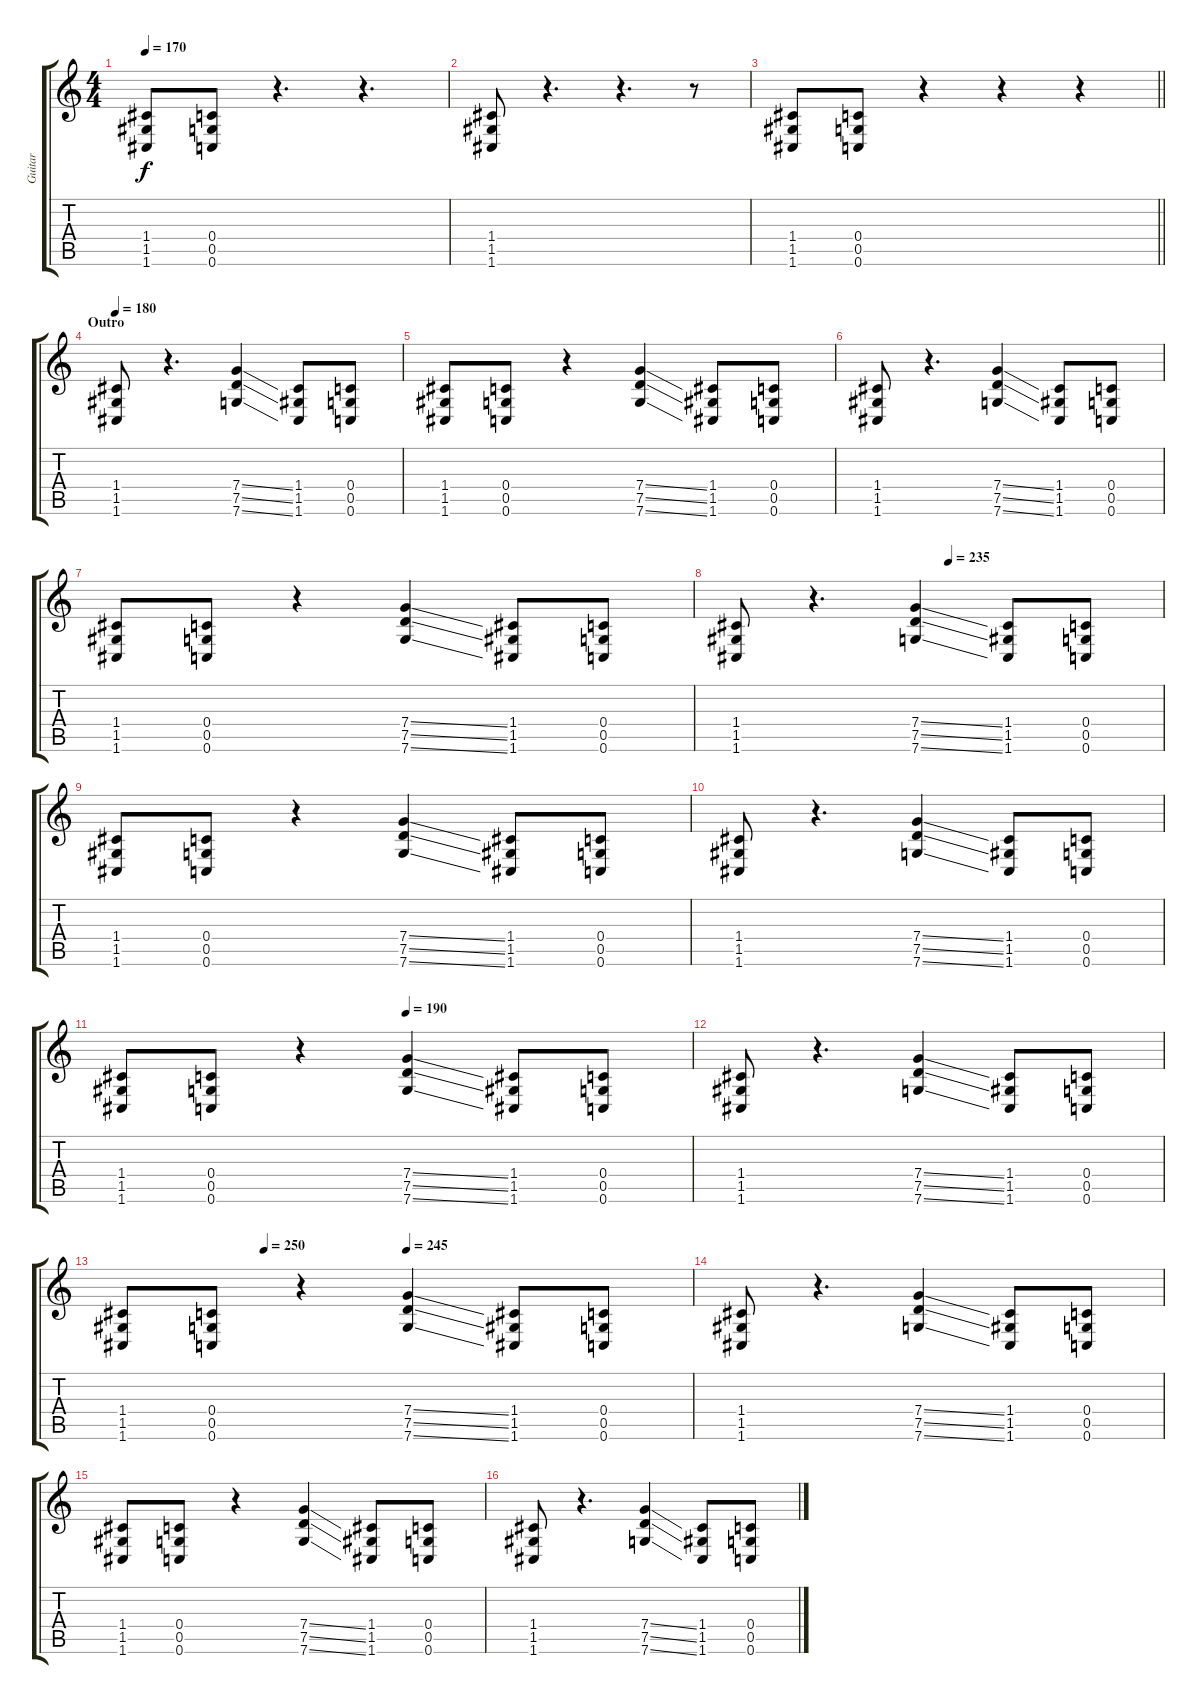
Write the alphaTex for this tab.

\track ("Guitar" "Guitar") {instrument distortionguitar}
\staff {score tabs}
\tuning (D4 A3 F3 C3 G2 C2) {hide}
\ts (4 4)
\tempo 170
\clef g2
\ks c
(1.4 1.5 1.6).8{dy f} (0.4 0.5 0.6).8 r.4{d} r.4{d} |
(1.4 1.5 1.6).8 r.4{d} r.4{d} r.8 |
\barLineRight lightlight
(1.4 1.5 1.6).8 (0.4 0.5 0.6).8 r.4 r.4 r.4 |
\section ("" "Outro")
\tempo 180
(1.4 1.5 1.6).8 r.4{d} (7.4{ss} 7.5{ss} 7.6{ss}).4 (1.4 1.5 1.6).8 (0.4 0.5 0.6).8 |
(1.4 1.5 1.6).8 (0.4 0.5 0.6).8 r.4 (7.4{ss} 7.5{ss} 7.6{ss}).4 (1.4 1.5 1.6).8 (0.4 0.5 0.6).8 |
(1.4 1.5 1.6).8 r.4{d} (7.4{ss} 7.5{ss} 7.6{ss}).4 (1.4 1.5 1.6).8 (0.4 0.5 0.6).8 |
(1.4 1.5 1.6).8 (0.4 0.5 0.6).8 r.4 (7.4{ss} 7.5{ss} 7.6{ss}).4 (1.4 1.5 1.6).8 (0.4 0.5 0.6).8 |
\tempo (235 0.5)
(1.4 1.5 1.6).8 r.4{d} (7.4{ss} 7.5{ss} 7.6{ss}).4 (1.4 1.5 1.6).8 (0.4 0.5 0.6).8 |
(1.4 1.5 1.6).8 (0.4 0.5 0.6).8 r.4 (7.4{ss} 7.5{ss} 7.6{ss}).4 (1.4 1.5 1.6).8 (0.4 0.5 0.6).8 |
(1.4 1.5 1.6).8 r.4{d} (7.4{ss} 7.5{ss} 7.6{ss}).4 (1.4 1.5 1.6).8 (0.4 0.5 0.6).8 |
\tempo (190 0.5)
(1.4 1.5 1.6).8 (0.4 0.5 0.6).8 r.4 (7.4{ss} 7.5{ss} 7.6{ss}).4 (1.4 1.5 1.6).8 (0.4 0.5 0.6).8 |
(1.4 1.5 1.6).8 r.4{d} (7.4{ss} 7.5{ss} 7.6{ss}).4 (1.4 1.5 1.6).8 (0.4 0.5 0.6).8 |
\tempo (250 0.25)
\tempo (245 0.5)
(1.4 1.5 1.6).8 (0.4 0.5 0.6).8 r.4 (7.4{ss} 7.5{ss} 7.6{ss}).4 (1.4 1.5 1.6).8 (0.4 0.5 0.6).8 |
(1.4 1.5 1.6).8 r.4{d} (7.4{ss} 7.5{ss} 7.6{ss}).4 (1.4 1.5 1.6).8 (0.4 0.5 0.6).8 |
(1.4 1.5 1.6).8 (0.4 0.5 0.6).8 r.4 (7.4{ss} 7.5{ss} 7.6{ss}).4 (1.4 1.5 1.6).8 (0.4 0.5 0.6).8 |
(1.4 1.5 1.6).8 r.4{d} (7.4{ss} 7.5{ss} 7.6{ss}).4 (1.4 1.5 1.6).8 (0.4 0.5 0.6).8
